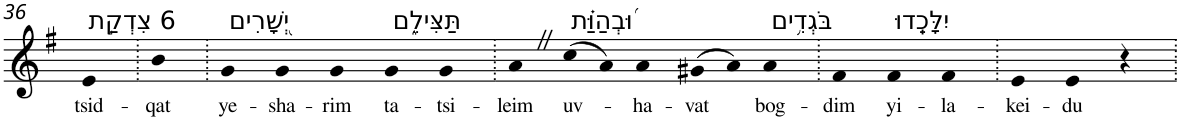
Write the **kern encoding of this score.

**kern	**text
*part1	*part1
*staff1	*staff1
*I"Piano	*
*I'Pno	*
!!LO:PB:g=z
*clefG2	*
*k[f#]	*
*G:	*
=36	=36
!LO:TX:a:t=6 צִדְקַ֣ת	!
!	!LO:LY:b
4e	tsid-
=37.	=37.
!	!LO:LY:b
4b	-qat
=38.	=38.
!LO:TX:a:t=יְ֭שָׁרִים	!
!	!LO:LY:b
4g	ye-
!	!LO:LY:b
4g	-sha-
!	!LO:LY:b
4g	-rim
!LO:TX:a:t=תַּצִּילֵ֑ם	!
!	!LO:LY:b
4g	ta-
!	!LO:LY:b
4g	-tsi-
=39.	=39.
!	!LO:LY:b
4aZ	-leim
!LO:TX:a:t=וּ֝בְהַוַּ֗ת	!
!	!LO:LY:b
(>8cc	uv-
8a)	.
!	!LO:LY:b
4a	-ha-
!	!LO:LY:b
(>8g#X	-vat
8a)	.
!LO:TX:a:t=בֹּגְדִ֥ים	!
!	!LO:LY:b
4a	bog-
=40.	=40.
!	!LO:LY:b
4f#	-dim
!LO:TX:a:t=יִלָּכֵֽדוּ	!
!	!LO:LY:b
4f#	yi-
!	!LO:LY:b
4f#	-la-
=41.	=41.
!	!LO:LY:b
4e	-kei-
!	!LO:LY:b
4e	-du
4r	.
=.	=.
*-	*-
